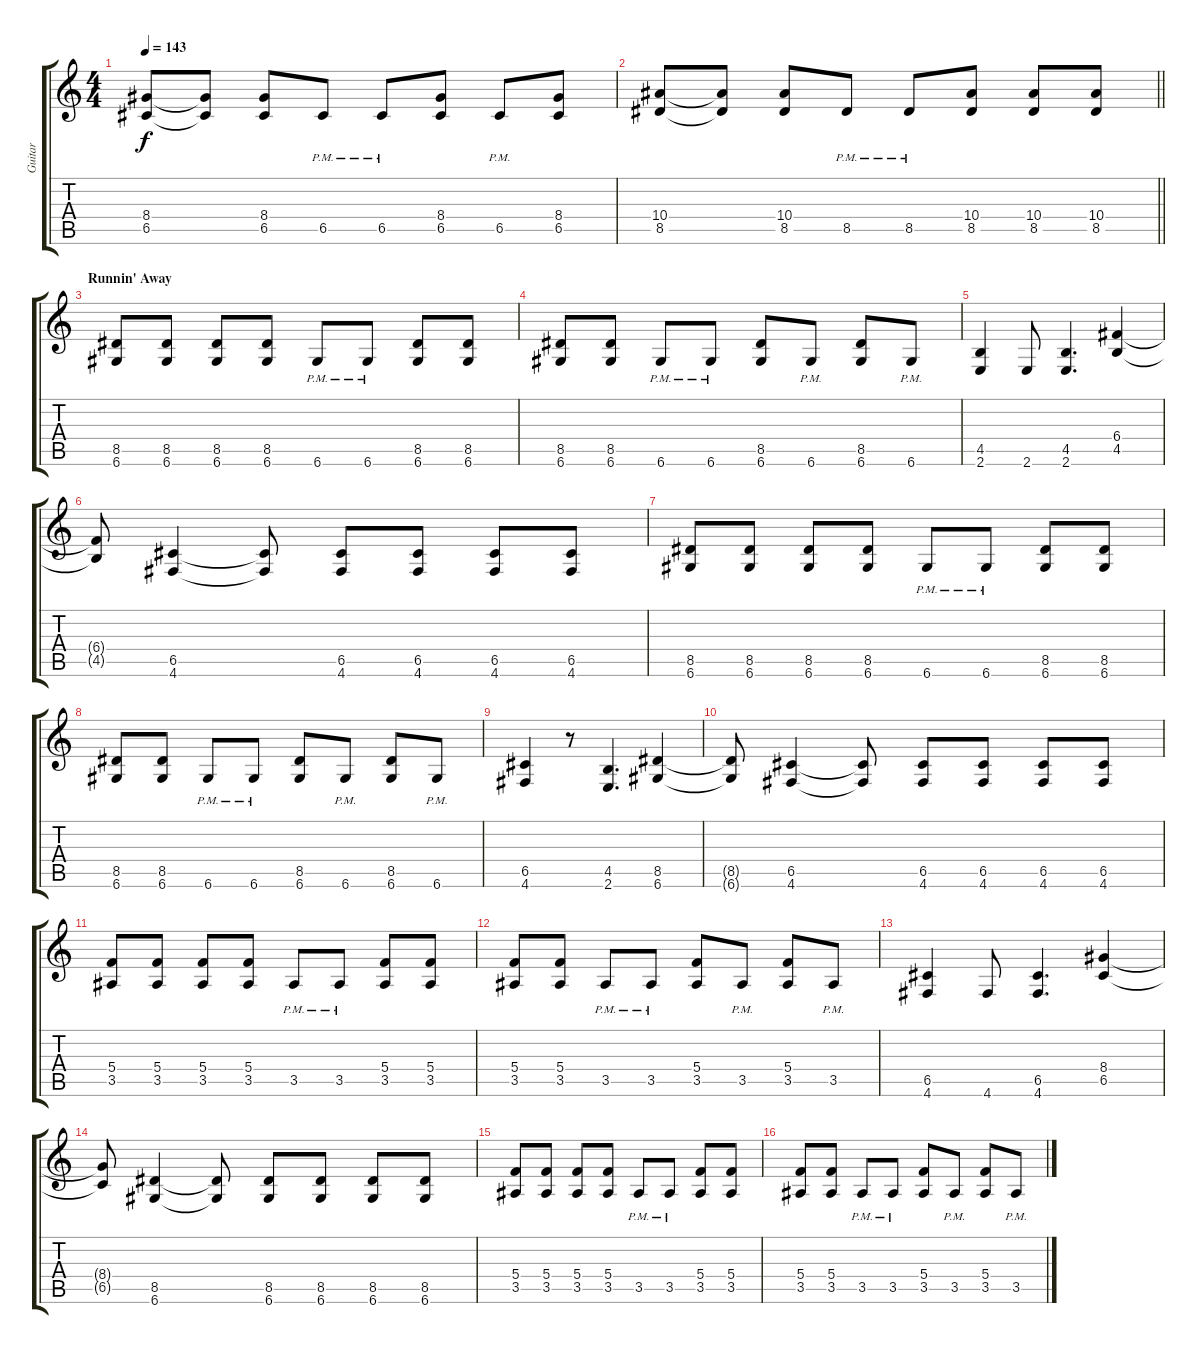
\track ("Guitar" "Guitar") {instrument electricguitarclean}
\staff {score tabs}
\tuning (D4 A3 F3 C3 G2 D2) {hide}
\ts (4 4)
\tempo 143
\clef g2
\ks c
(8.4 6.5).8{dy f} (8.4{t} 6.5{t}).8 (8.4 6.5).8 6.5{pm}.8 6.5{pm}.8 (8.4 6.5).8 6.5{pm}.8 (8.4 6.5).8 |
\barLineRight lightlight
(10.4 8.5).8 (10.4{t} 8.5{t}).8 (10.4 8.5).8 8.5{pm}.8 8.5{pm}.8 (10.4 8.5).8 (10.4 8.5).8 (10.4 8.5).8 |
\section ("" "Runnin' Away")
(8.5 6.6).8 (8.5 6.6).8 (8.5 6.6).8 (8.5 6.6).8 6.6{pm}.8 6.6{pm}.8 (8.5 6.6).8 (8.5 6.6).8 |
(8.5 6.6).8 (8.5 6.6).8 6.6{pm}.8 6.6{pm}.8 (8.5 6.6).8 6.6{pm}.8 (8.5 6.6).8 6.6{pm}.8 |
(4.5 2.6).4 2.6.8 (4.5 2.6).4{d} (6.4 4.5).4 |
(6.4{t} 4.5{t}).8 (6.5 4.6).4 (6.5{t} 4.6{t}).8 (6.5 4.6).8 (6.5 4.6).8 (6.5 4.6).8 (6.5 4.6).8 |
(8.5 6.6).8 (8.5 6.6).8 (8.5 6.6).8 (8.5 6.6).8 6.6{pm}.8 6.6{pm}.8 (8.5 6.6).8 (8.5 6.6).8 |
(8.5 6.6).8 (8.5 6.6).8 6.6{pm}.8 6.6{pm}.8 (8.5 6.6).8 6.6{pm}.8 (8.5 6.6).8 6.6{pm}.8 |
(6.5 4.6).4 r.8 (4.5 2.6).4{d} (8.5 6.6).4 |
(8.5{t} 6.6{t}).8 (6.5 4.6).4 (6.5{t} 4.6{t}).8 (6.5 4.6).8 (6.5 4.6).8 (6.5 4.6).8 (6.5 4.6).8 |
(5.4 3.5).8 (5.4 3.5).8 (5.4 3.5).8 (5.4 3.5).8 3.5{pm}.8 3.5{pm}.8 (5.4 3.5).8 (5.4 3.5).8 |
(5.4 3.5).8 (5.4 3.5).8 3.5{pm}.8 3.5{pm}.8 (5.4 3.5).8 3.5{pm}.8 (5.4 3.5).8 3.5{pm}.8 |
(6.5 4.6).4 4.6.8 (6.5 4.6).4{d} (8.4 6.5).4 |
(8.4{t} 6.5{t}).8 (8.5 6.6).4 (8.5{t} 6.6{t}).8 (8.5 6.6).8 (8.5 6.6).8 (8.5 6.6).8 (8.5 6.6).8 |
(5.4 3.5).8 (5.4 3.5).8 (5.4 3.5).8 (5.4 3.5).8 3.5{pm}.8 3.5{pm}.8 (5.4 3.5).8 (5.4 3.5).8 |
(5.4 3.5).8 (5.4 3.5).8 3.5{pm}.8 3.5{pm}.8 (5.4 3.5).8 3.5{pm}.8 (5.4 3.5).8 3.5{pm}.8
